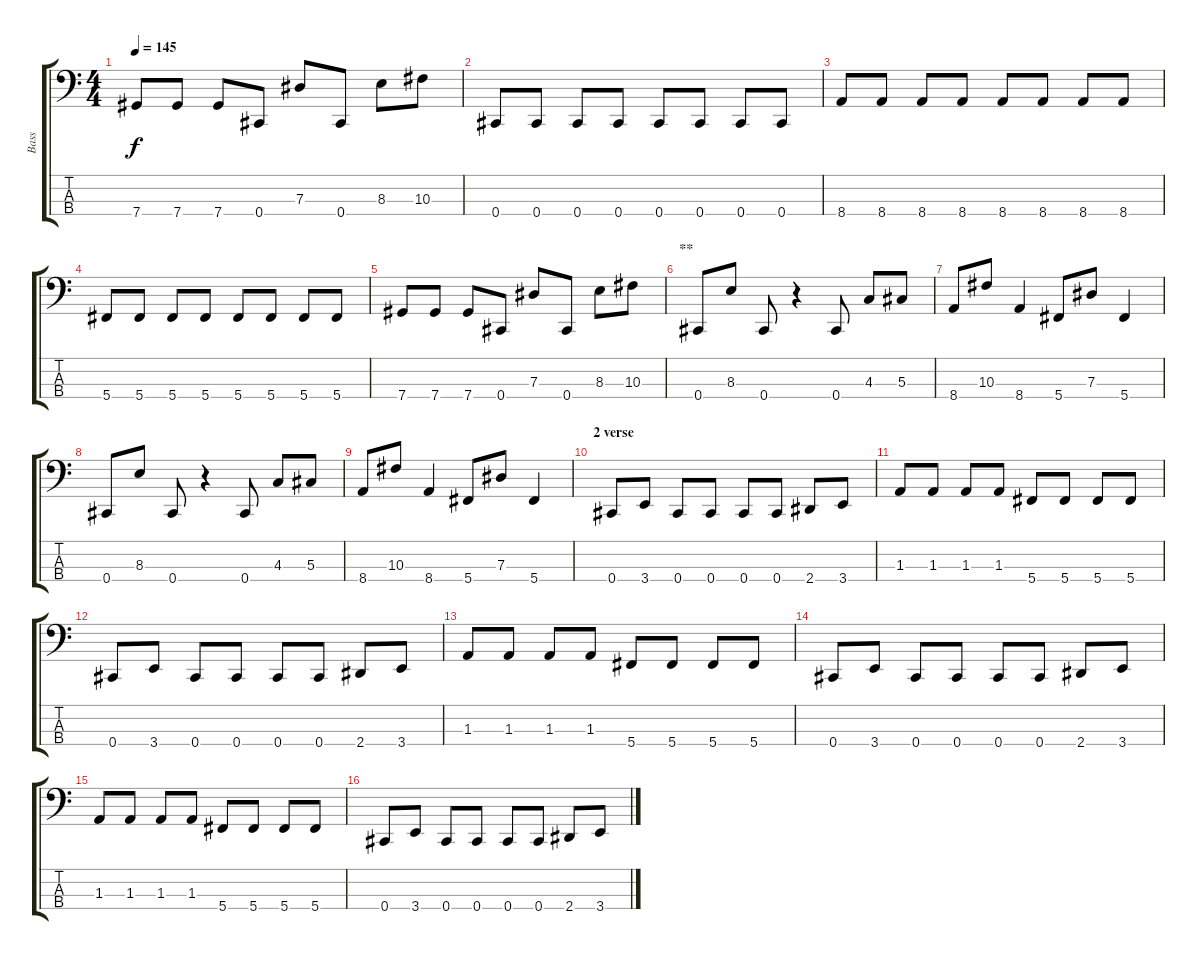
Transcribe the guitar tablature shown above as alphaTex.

\track ("Bass" "Bass") {instrument electricbasspick}
\staff {score tabs}
\tuning (Gb2 Db2 Ab1 Db1) {hide}
\ts (4 4)
\tempo 145
\clef f4
\ks c
7.4.8{dy f} 7.4.8 7.4.8 0.4.8 7.3.8 0.4.8 8.3.8 10.3.8 |
0.4.8 0.4.8 0.4.8 0.4.8 0.4.8 0.4.8 0.4.8 0.4.8 |
8.4.8 8.4.8 8.4.8 8.4.8 8.4.8 8.4.8 8.4.8 8.4.8 |
5.4.8 5.4.8 5.4.8 5.4.8 5.4.8 5.4.8 5.4.8 5.4.8 |
7.4.8 7.4.8 7.4.8 0.4.8 7.3.8 0.4.8 8.3.8 10.3.8 |
\section ("" "**")
0.4.8 8.3.8 0.4.8 r.4 0.4.8 4.3.8 5.3.8 |
8.4.8 10.3.8 8.4.4 5.4.8 7.3.8 5.4.4 |
0.4.8 8.3.8 0.4.8 r.4 0.4.8 4.3.8 5.3.8 |
8.4.8 10.3.8 8.4.4 5.4.8 7.3.8 5.4.4 |
\section ("" "2 verse")
0.4.8 3.4.8 0.4.8 0.4.8 0.4.8 0.4.8 2.4.8 3.4.8 |
1.3.8 1.3.8 1.3.8 1.3.8 5.4.8 5.4.8 5.4.8 5.4.8 |
0.4.8 3.4.8 0.4.8 0.4.8 0.4.8 0.4.8 2.4.8 3.4.8 |
1.3.8 1.3.8 1.3.8 1.3.8 5.4.8 5.4.8 5.4.8 5.4.8 |
0.4.8 3.4.8 0.4.8 0.4.8 0.4.8 0.4.8 2.4.8 3.4.8 |
1.3.8 1.3.8 1.3.8 1.3.8 5.4.8 5.4.8 5.4.8 5.4.8 |
0.4.8 3.4.8 0.4.8 0.4.8 0.4.8 0.4.8 2.4.8 3.4.8
